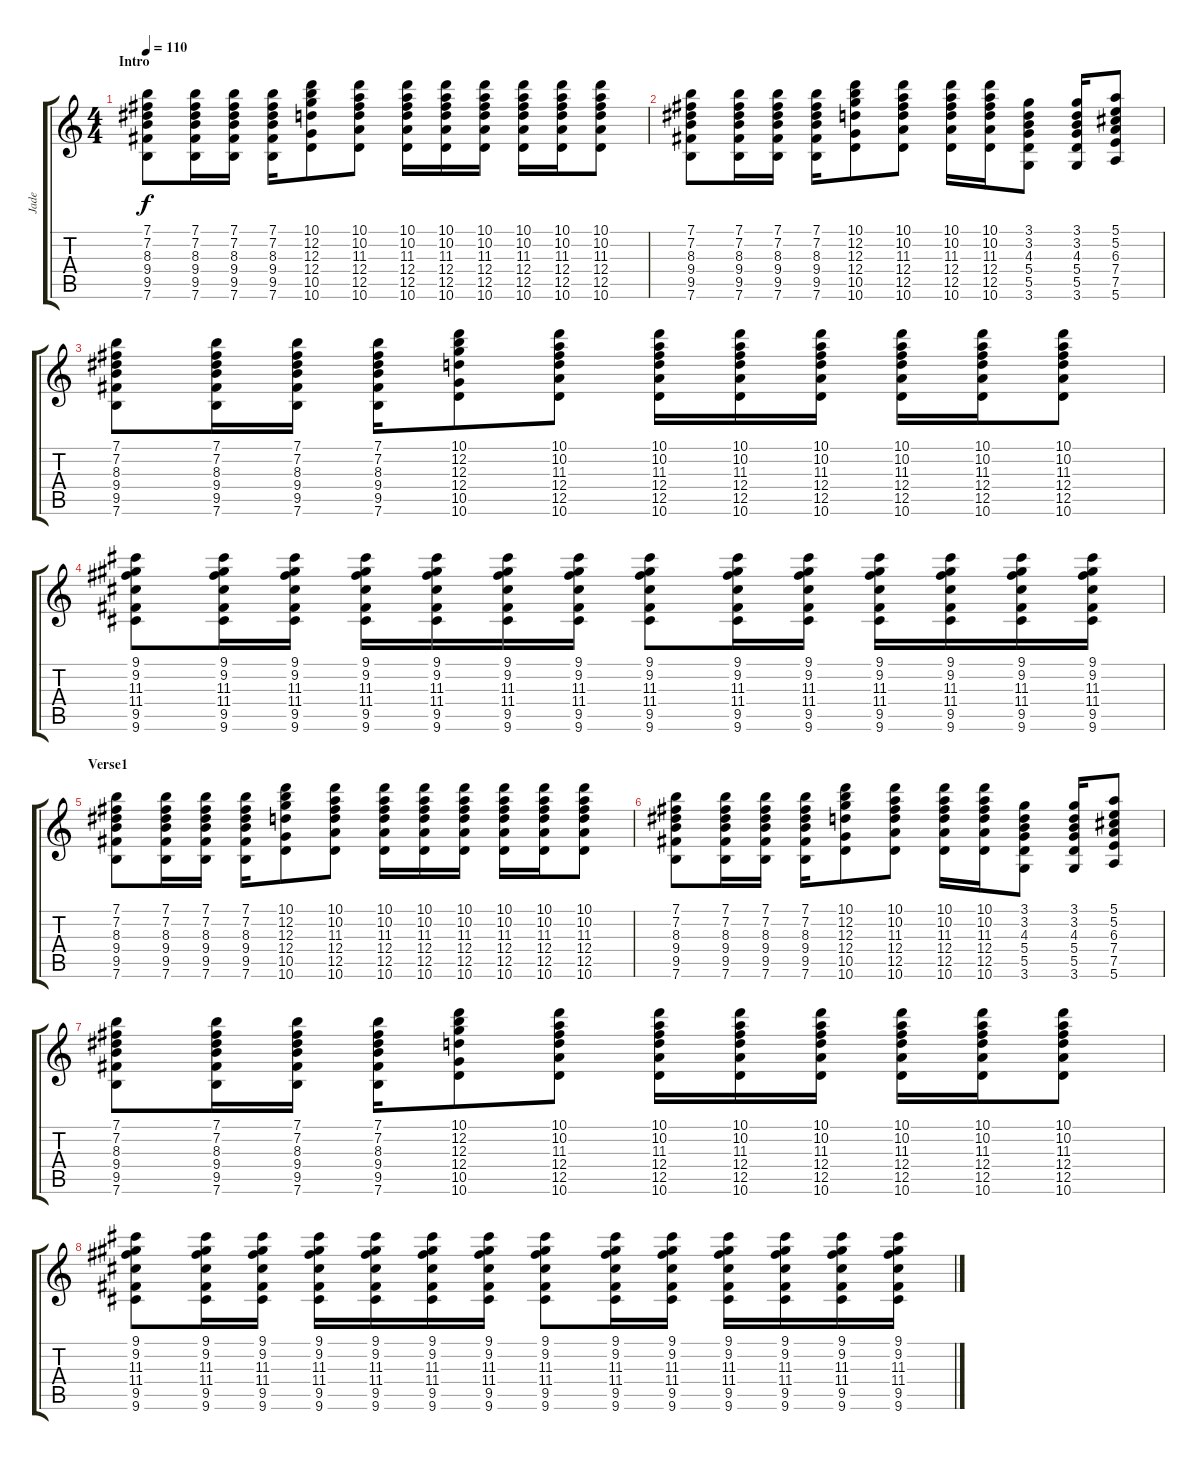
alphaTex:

\track ("Jade" "Jade") {instrument distortionguitar}
\staff {score tabs}
\tuning (E4 B3 G3 D3 A2 E2) {hide}
\ts (4 4)
\section ("" "Intro")
\tempo 110
\clef g2
\ks c
(7.1 7.2 8.3 9.4 9.5 7.6).8{dy f instrument distortionguitar} (7.1 7.2 8.3 9.4 9.5 7.6).16 (7.1 7.2 8.3 9.4 9.5 7.6).16 (7.1 7.2 8.3 9.4 9.5 7.6).16 (10.1 12.2 12.3 12.4 10.5 10.6).8 (10.1 10.2 11.3 12.4 12.5 10.6).8 (10.1 10.2 11.3 12.4 12.5 10.6).16 (10.1 10.2 11.3 12.4 12.5 10.6).16 (10.1 10.2 11.3 12.4 12.5 10.6).16 (10.1 10.2 11.3 12.4 12.5 10.6).16 (10.1 10.2 11.3 12.4 12.5 10.6).16 (10.1 10.2 11.3 12.4 12.5 10.6).8 |
(7.1 7.2 8.3 9.4 9.5 7.6).8 (7.1 7.2 8.3 9.4 9.5 7.6).16 (7.1 7.2 8.3 9.4 9.5 7.6).16 (7.1 7.2 8.3 9.4 9.5 7.6).16 (10.1 12.2 12.3 12.4 10.5 10.6).8 (10.1 10.2 11.3 12.4 12.5 10.6).8 (10.1 10.2 11.3 12.4 12.5 10.6).16 (10.1 10.2 11.3 12.4 12.5 10.6).16 (3.1 3.2 4.3 5.4 5.5 3.6).8 (3.1 3.2 4.3 5.4 5.5 3.6).16 (5.1 5.2 6.3 7.4 7.5 5.6).8 |
(7.1 7.2 8.3 9.4 9.5 7.6).8 (7.1 7.2 8.3 9.4 9.5 7.6).16 (7.1 7.2 8.3 9.4 9.5 7.6).16 (7.1 7.2 8.3 9.4 9.5 7.6).16 (10.1 12.2 12.3 12.4 10.5 10.6).8 (10.1 10.2 11.3 12.4 12.5 10.6).8 (10.1 10.2 11.3 12.4 12.5 10.6).16 (10.1 10.2 11.3 12.4 12.5 10.6).16 (10.1 10.2 11.3 12.4 12.5 10.6).16 (10.1 10.2 11.3 12.4 12.5 10.6).16 (10.1 10.2 11.3 12.4 12.5 10.6).16 (10.1 10.2 11.3 12.4 12.5 10.6).8 |
(9.1 9.2 11.3 11.4 9.5 9.6).8 (9.1 9.2 11.3 11.4 9.5 9.6).16 (9.1 9.2 11.3 11.4 9.5 9.6).16 (9.1 9.2 11.3 11.4 9.5 9.6).16 (9.1 9.2 11.3 11.4 9.5 9.6).16 (9.1 9.2 11.3 11.4 9.5 9.6).16 (9.1 9.2 11.3 11.4 9.5 9.6).16 (9.1 9.2 11.3 11.4 9.5 9.6).8 (9.1 9.2 11.3 11.4 9.5 9.6).16 (9.1 9.2 11.3 11.4 9.5 9.6).16 (9.1 9.2 11.3 11.4 9.5 9.6).16 (9.1 9.2 11.3 11.4 9.5 9.6).16 (9.1 9.2 11.3 11.4 9.5 9.6).16 (9.1 9.2 11.3 11.4 9.5 9.6).16 |
\section ("" "Verse1")
(7.1 7.2 8.3 9.4 9.5 7.6).8 (7.1 7.2 8.3 9.4 9.5 7.6).16 (7.1 7.2 8.3 9.4 9.5 7.6).16 (7.1 7.2 8.3 9.4 9.5 7.6).16 (10.1 12.2 12.3 12.4 10.5 10.6).8 (10.1 10.2 11.3 12.4 12.5 10.6).8 (10.1 10.2 11.3 12.4 12.5 10.6).16 (10.1 10.2 11.3 12.4 12.5 10.6).16 (10.1 10.2 11.3 12.4 12.5 10.6).16 (10.1 10.2 11.3 12.4 12.5 10.6).16 (10.1 10.2 11.3 12.4 12.5 10.6).16 (10.1 10.2 11.3 12.4 12.5 10.6).8 |
(7.1 7.2 8.3 9.4 9.5 7.6).8 (7.1 7.2 8.3 9.4 9.5 7.6).16 (7.1 7.2 8.3 9.4 9.5 7.6).16 (7.1 7.2 8.3 9.4 9.5 7.6).16 (10.1 12.2 12.3 12.4 10.5 10.6).8 (10.1 10.2 11.3 12.4 12.5 10.6).8 (10.1 10.2 11.3 12.4 12.5 10.6).16 (10.1 10.2 11.3 12.4 12.5 10.6).16 (3.1 3.2 4.3 5.4 5.5 3.6).8 (3.1 3.2 4.3 5.4 5.5 3.6).16 (5.1 5.2 6.3 7.4 7.5 5.6).8 |
(7.1 7.2 8.3 9.4 9.5 7.6).8 (7.1 7.2 8.3 9.4 9.5 7.6).16 (7.1 7.2 8.3 9.4 9.5 7.6).16 (7.1 7.2 8.3 9.4 9.5 7.6).16 (10.1 12.2 12.3 12.4 10.5 10.6).8 (10.1 10.2 11.3 12.4 12.5 10.6).8 (10.1 10.2 11.3 12.4 12.5 10.6).16 (10.1 10.2 11.3 12.4 12.5 10.6).16 (10.1 10.2 11.3 12.4 12.5 10.6).16 (10.1 10.2 11.3 12.4 12.5 10.6).16 (10.1 10.2 11.3 12.4 12.5 10.6).16 (10.1 10.2 11.3 12.4 12.5 10.6).8 |
(9.1 9.2 11.3 11.4 9.5 9.6).8 (9.1 9.2 11.3 11.4 9.5 9.6).16 (9.1 9.2 11.3 11.4 9.5 9.6).16 (9.1 9.2 11.3 11.4 9.5 9.6).16 (9.1 9.2 11.3 11.4 9.5 9.6).16 (9.1 9.2 11.3 11.4 9.5 9.6).16 (9.1 9.2 11.3 11.4 9.5 9.6).16 (9.1 9.2 11.3 11.4 9.5 9.6).8 (9.1 9.2 11.3 11.4 9.5 9.6).16 (9.1 9.2 11.3 11.4 9.5 9.6).16 (9.1 9.2 11.3 11.4 9.5 9.6).16 (9.1 9.2 11.3 11.4 9.5 9.6).16 (9.1 9.2 11.3 11.4 9.5 9.6).16 (9.1 9.2 11.3 11.4 9.5 9.6).16
